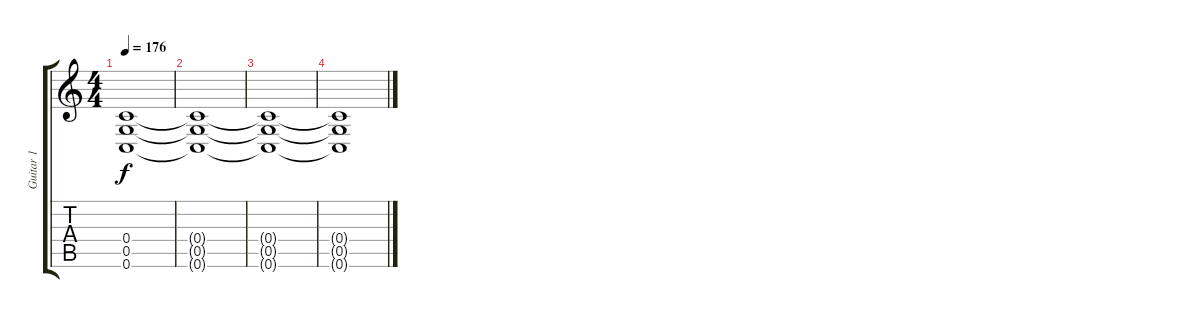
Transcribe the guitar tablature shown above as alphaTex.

\track ("Guitar 1" "Guitar 1") {instrument distortionguitar}
\staff {score tabs}
\tuning (D4 A3 F3 C3 G2 C2) {hide}
\ts (4 4)
\tempo 176
\clef g2
\ks c
(0.4 0.5 0.6).1{dy f} |
(0.4{t} 0.5{t} 0.6{t}).1 |
(0.4{t} 0.5{t} 0.6{t}).1 |
(0.4{t} 0.5{t} 0.6{t}).1
